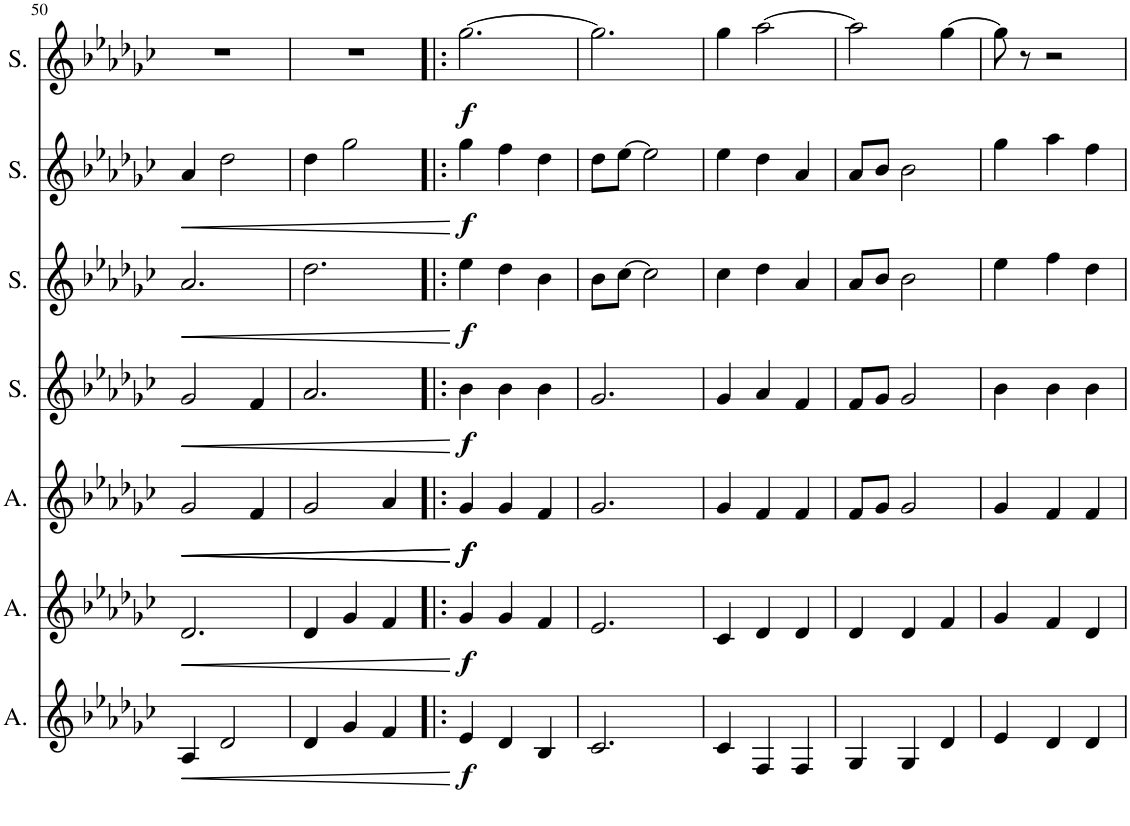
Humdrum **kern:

**kern	**dynam	**kern	**dynam	**kern	**dynam	**kern	**dynam	**kern	**dynam	**kern	**dynam	**kern	**dynam
*part7	*part7	*part6	*part6	*part5	*part5	*part4	*part4	*part3	*part3	*part2	*part2	*part1	*part1
*staff7	*staff7	*staff6	*staff6	*staff5	*staff5	*staff4	*staff4	*staff3	*staff3	*staff2	*staff2	*staff1	*staff1
*I"A3	*	*I"A2	*	*I"A1	*	*I"S3	*	*I"S2	*	*I"S1	*	*I"Solo	*
*I'A.	*	*I'A.	*	*I'A.	*	*I'S.	*	*I'S.	*	*I'S.	*	*I'S.	*
!!LO:PB:g=z
*clefG2	*	*clefG2	*	*clefG2	*	*clefG2	*	*clefG2	*	*clefG2	*	*clefG2	*
*k[b-e-a-d-g-c-]	*	*k[b-e-a-d-g-c-]	*	*k[b-e-a-d-g-c-]	*	*k[b-e-a-d-g-c-]	*	*k[b-e-a-d-g-c-]	*	*k[b-e-a-d-g-c-]	*	*k[b-e-a-d-g-c-]	*
*M3/4	*	*M3/4	*	*M3/4	*	*M3/4	*	*M3/4	*	*M3/4	*	*M3/4	*
=50	=50	=50	=50	=50	=50	=50	=50	=50	=50	=50	=50	=50	=50
!	!LO:HP:b	!	!LO:HP:b	!	!LO:HP:b	!	!LO:HP:b	!	!LO:HP:b	!	!LO:HP:b	!	!
4A-/	<	2.d-/	<	2g-/	<	2g-/	<	2.a-/	<	4a-/	<	2.r	.
2d-/	.	.	.	.	.	.	.	.	.	2dd-\	.	.	.
!	!	!	!	!	!LO:HP:b	!	!	!	!	!	!	!	!
.	.	.	.	4f/	<	4f/	.	.	.	.	.	.	.
=51	=51	=51	=51	=51	=51	=51	=51	=51	=51	=51	=51	=51	=51
4d-/	.	4d-/	.	2g-/	.	2.a-/	.	2.dd-\	.	4dd-\	.	2.r	.
4g-/	.	4g-/	.	.	.	.	.	.	.	2gg-\	.	.	.
4f/	.	4f/	.	4a-/	.	.	.	.	.	.	.	.	.
.	[	.	[	.	[ [	.	[	.	[	.	[	.	.
=52!|:	=52!|:	=52!|:	=52!|:	=52!|:	=52!|:	=52!|:	=52!|:	=52!|:	=52!|:	=52!|:	=52!|:	=52!|:	=52!|:
!	!LO:DY:b	!	!LO:DY:b	!	!LO:DY:b	!	!	!	!	!	!	!	!
!	!	!	!	!	!LO:DY:n=1:b	!	!LO:DY:b	!	!LO:DY:b	!	!LO:DY:b	!	!LO:DY:b
4e-/	f	4g-/	f	4g-/	f f	4b-\	f	4ee-\	f	4gg-\	f	[2.gg-\	f
4d-/	.	4g-/	.	4g-/	.	4b-\	.	4dd-\	.	4ff\	.	.	.
4B-/	.	4f/	.	4f/	.	4b-\	.	4b-\	.	4dd-\	.	.	.
=53	=53	=53	=53	=53	=53	=53	=53	=53	=53	=53	=53	=53	=53
2.c-/	.	2.e-/	.	2.g-/	.	2.g-/	.	8b-\L	.	8dd-\L	.	2.gg-\]	.
.	.	.	.	.	.	.	.	[8cc-\J	.	[8ee-\J	.	.	.
.	.	.	.	.	.	.	.	2cc-\]	.	2ee-\]	.	.	.
=54	=54	=54	=54	=54	=54	=54	=54	=54	=54	=54	=54	=54	=54
4c-/	.	4c-/	.	4g-/	.	4g-/	.	4cc-\	.	4ee-\	.	4gg-\	.
4F/	.	4d-/	.	4f/	.	4a-/	.	4dd-\	.	4dd-\	.	[2aa-\	.
4F/	.	4d-/	.	4f/	.	4f/	.	4a-/	.	4a-/	.	.	.
=55	=55	=55	=55	=55	=55	=55	=55	=55	=55	=55	=55	=55	=55
4G-/	.	4d-/	.	8f/L	.	8f/L	.	8a-/L	.	8a-/L	.	2aa-\]	.
.	.	.	.	8g-/J	.	8g-/J	.	8b-/J	.	8b-/J	.	.	.
4G-/	.	4d-/	.	2g-/	.	2g-/	.	2b-\	.	2b-\	.	.	.
4d-/	.	4f/	.	.	.	.	.	.	.	.	.	[4gg-\	.
=56	=56	=56	=56	=56	=56	=56	=56	=56	=56	=56	=56	=56	=56
4e-/	.	4g-/	.	4g-/	.	4b-\	.	4ee-\	.	4gg-\	.	8gg-\]	.
.	.	.	.	.	.	.	.	.	.	.	.	8r	.
4d-/	.	4f/	.	4f/	.	4b-\	.	4ff\	.	4aa-\	.	2r	.
4d-/	.	4d-/	.	4f/	.	4b-\	.	4dd-\	.	4ff\	.	.	.
=	=	=	=	=	=	=	=	=	=	=	=	=	=
*-	*-	*-	*-	*-	*-	*-	*-	*-	*-	*-	*-	*-	*-
